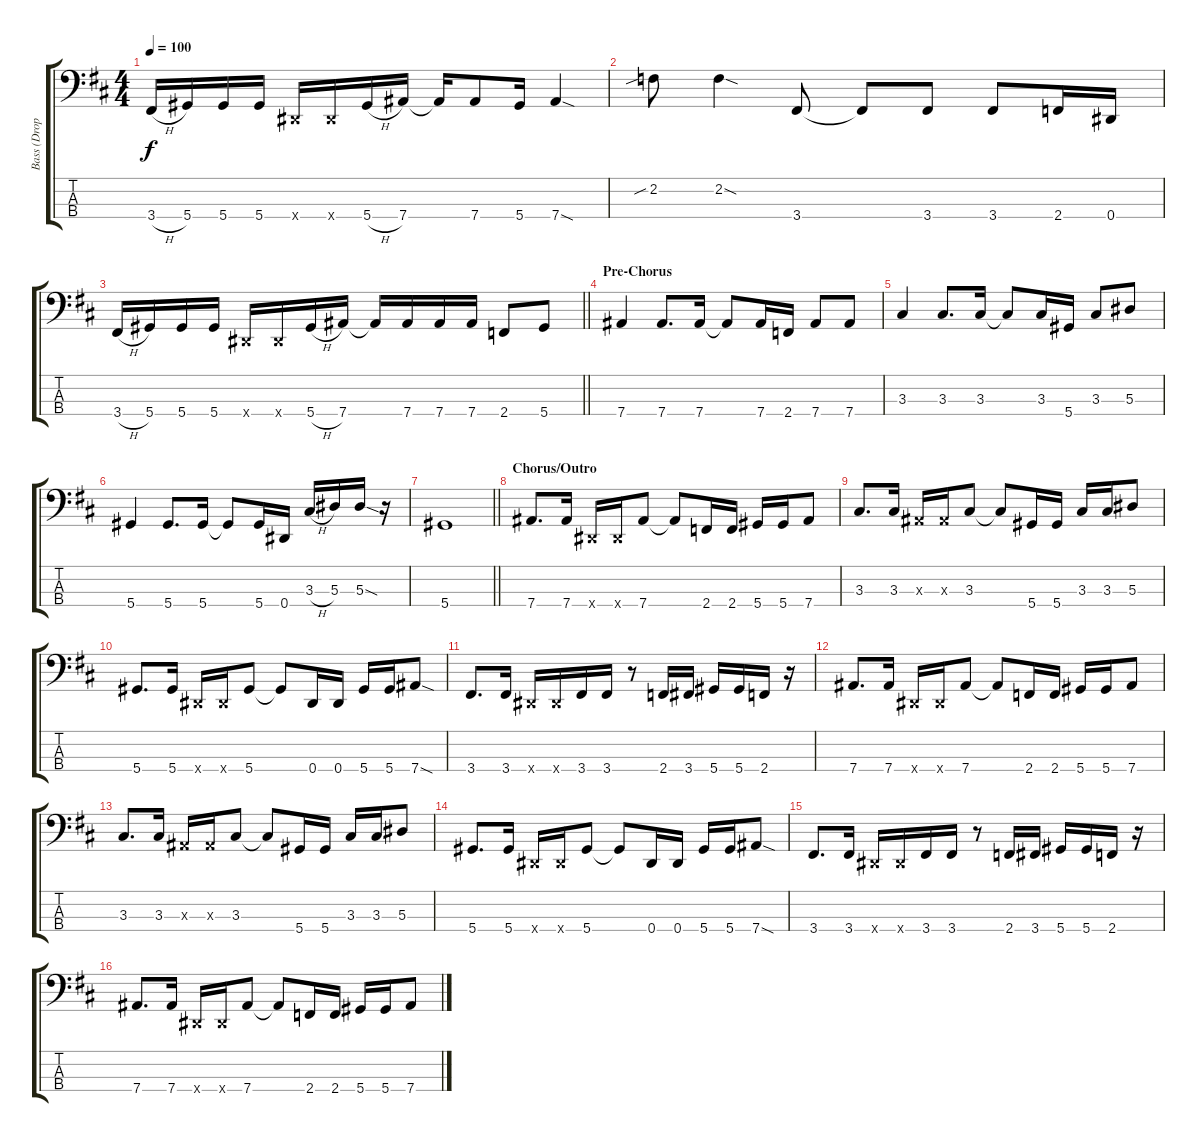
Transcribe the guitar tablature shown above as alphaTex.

\track ("Bass (Drop D#)" "Bass (Drop") {instrument electricbasspick}
\staff {score tabs}
\tuning (Ab2 Eb2 Bb1 Eb1) {hide}
\ts (4 4)
\tempo 100
\clef f4
\ks d
3.4{h}.16{dy f} 5.4.16 5.4.16 5.4.16 0.4{x}.16 0.4{x}.16 5.4{h}.16 7.4.16 7.4{t}.16 7.4.8 5.4.16 7.4{sod}.4 |
2.2{sib}.8 2.2{sod}.4 3.4.8 3.4{t}.8 3.4.8 3.4.8 2.4.16 0.4.16 |
\barLineRight lightlight
3.4{h}.16 5.4.16 5.4.16 5.4.16 0.4{x}.16 0.4{x}.16 5.4{h}.16 7.4.16 7.4{t}.16 7.4.16 7.4.16 7.4.16 2.4.8 5.4.8 |
\section ("" "Pre-Chorus")
7.4.4 7.4.8{d} 7.4.16 7.4{t}.8 7.4.16 2.4.16 7.4.8 7.4.8 |
3.3.4 3.3.8{d} 3.3.16 3.3{t}.8 3.3.16 5.4.16 3.3.8 5.3.8 |
5.4.4 5.4.8{d} 5.4.16 5.4{t}.8 5.4.16 0.4.16 3.3{h}.16 5.3.16 5.3{sod}.16 r.16 |
\barLineRight lightlight
5.4.1 |
\section ("" "Chorus/Outro")
7.4.8{d} 7.4.16 0.4{x}.16 0.4{x}.16 7.4.8 7.4{t}.8 2.4.16 2.4.16 5.4.16 5.4.16 7.4.8 |
3.3.8{d} 3.3.16 0.3{x}.16 0.3{x}.16 3.3.8 3.3{t}.8 5.4.16 5.4.16 3.3.16 3.3.16 5.3.8 |
5.4.8{d} 5.4.16 0.4{x}.16 0.4{x}.16 5.4.8 5.4{t}.8 0.4.16 0.4.16 5.4.16 5.4.16 7.4{sod}.8 |
3.4.8{d} 3.4.16 0.4{x}.16 0.4{x}.16 3.4.16 3.4.16 r.8 2.4.16 3.4.16 5.4.16 5.4.16 2.4.16 r.16 |
7.4.8{d} 7.4.16 0.4{x}.16 0.4{x}.16 7.4.8 7.4{t}.8 2.4.16 2.4.16 5.4.16 5.4.16 7.4.8 |
3.3.8{d} 3.3.16 0.3{x}.16 0.3{x}.16 3.3.8 3.3{t}.8 5.4.16 5.4.16 3.3.16 3.3.16 5.3.8 |
5.4.8{d} 5.4.16 0.4{x}.16 0.4{x}.16 5.4.8 5.4{t}.8 0.4.16 0.4.16 5.4.16 5.4.16 7.4{sod}.8 |
3.4.8{d} 3.4.16 0.4{x}.16 0.4{x}.16 3.4.16 3.4.16 r.8 2.4.16 3.4.16 5.4.16 5.4.16 2.4.16 r.16 |
7.4.8{d} 7.4.16 0.4{x}.16 0.4{x}.16 7.4.8 7.4{t}.8 2.4.16 2.4.16 5.4.16 5.4.16 7.4.8
